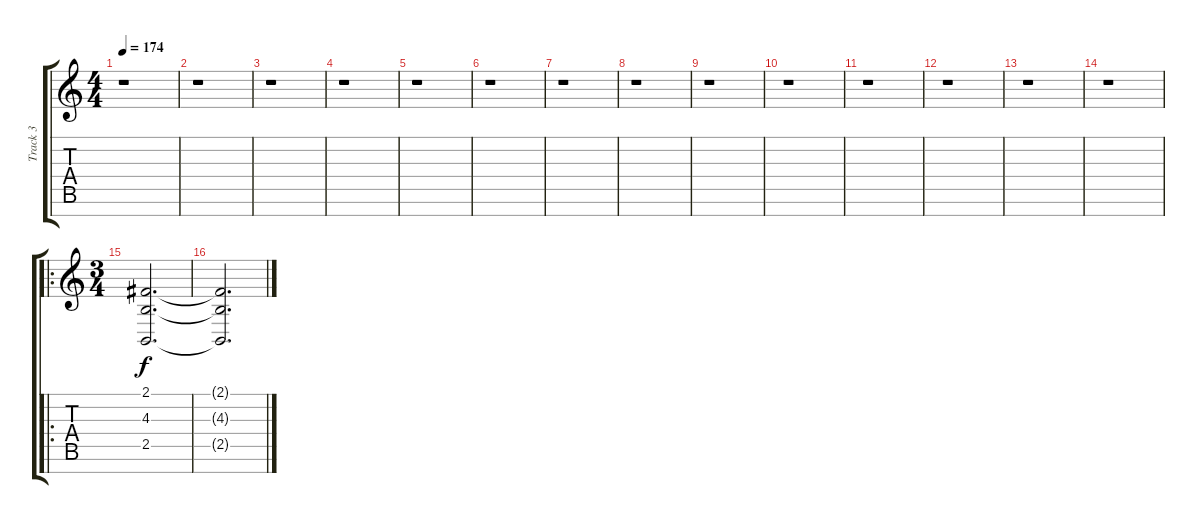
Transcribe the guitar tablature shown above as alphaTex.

\track ("Track 3" "Track 3") {instrument choiraahs}
\staff {score tabs}
\tuning (E4 B3 G3 D3 A2 E2 B1) {hide}
\ts (4 4)
\tempo 174
\clef g2
\ks c
r.1{dy f} |
r.1 |
r.1 |
r.1 |
r.1 |
r.1 |
r.1 |
r.1 |
r.1 |
r.1 |
r.1 |
r.1 |
r.1 |
r.1 |
\ro
\ts (3 4)
(2.1 4.3 2.5).2{d} |
(2.1{t} 4.3{t} 2.5{t}).2{d}
